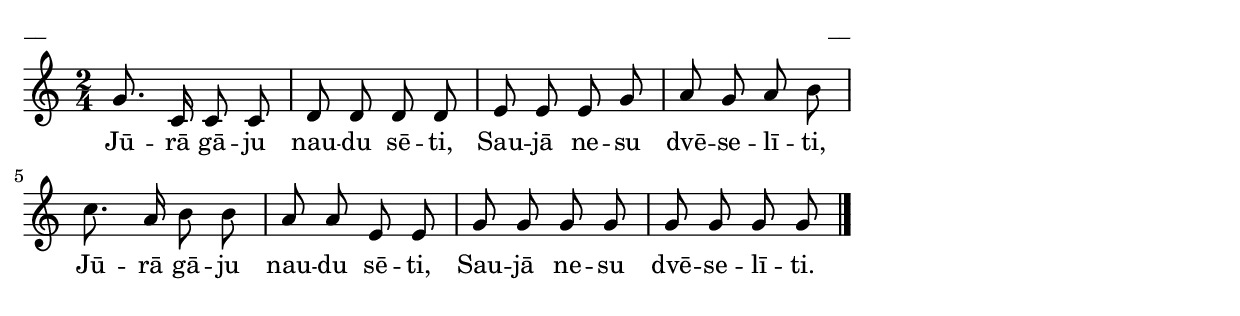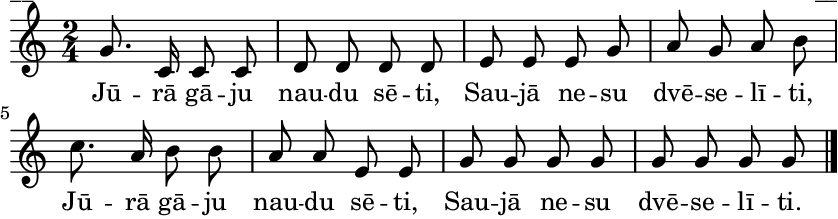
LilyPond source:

\version "2.13.18"
#(ly:set-option 'crop #t)

%\header {
%    title = "Jūrā gāju naudu sēti", Websense grāmata
%}
\paper {
line-width = 14\cm
left-margin = 0.4\cm
between-system-padding = 0.1\cm
between-system-space = 0.1\cm
}
\layout {
indent = #0
ragged-last = ##f
}

voiceA = \relative c' {
\clef "treble"
\key c \major
\time 2/4
g'8. c,16 c8 c | d8 d d d | e8 e e g | a8 g a b | 
c8. a16 b8 b | a8 a e e | g8 g g g | g8 g g g |  
\bar "|."
} 

lyricA = \lyricmode {
Jū -- rā gā -- ju nau -- du sē -- ti, 
Sau -- jā ne -- su dvē -- se -- lī -- ti, 
Jū -- rā gā -- ju nau -- du sē -- ti, 
Sau -- jā ne -- su dvē -- se -- lī -- ti.
} 

fullScore = <<
\new Staff {
<<
\new Voice = "voiceA" { \oneVoice \autoBeamOff \voiceA }
\new Lyrics \lyricsto "voiceA" \lyricA
>>
}
>>

\score {
\fullScore
\header { piece = "__" opus = "__" }
}
\markup { \with-color #(x11-color 'white) \sans \smaller "__" }
\score {
\unfoldRepeats
\fullScore
\midi {
\context { \Staff \remove "Staff_performer" }
\context { \Voice \consists "Staff_performer" }
}
}


